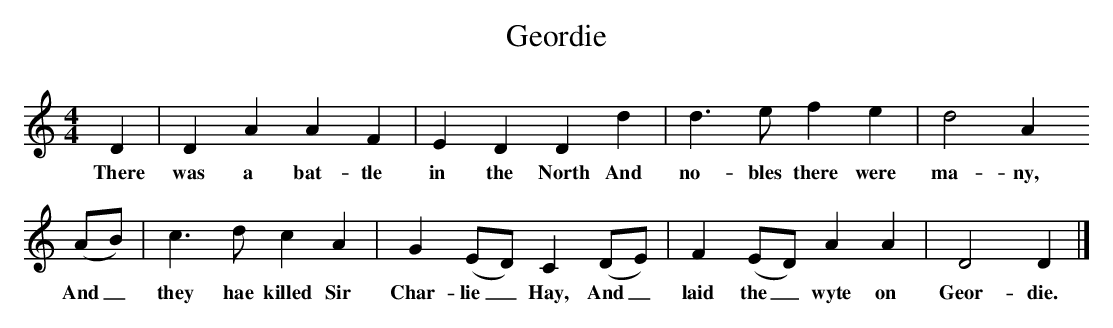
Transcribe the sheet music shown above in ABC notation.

X:1
T:Geordie
M:4/4
L:1/8
K:C
D2 |D2 A2 A2 F2 |E2 D2 D2 d2 |d3 e f2 e2 | d4 A2
w:There was a bat-tle in the North And no-bles there were ma-ny,
(AB) |c3 d c2 A2 |G2 (ED) C2 (DE) |F2 (ED) A2 A2 | D4 D2 |]
w:And_ they hae killed Sir Char-lie_ Hay, And_ laid the_ wyte on Geor-die.
